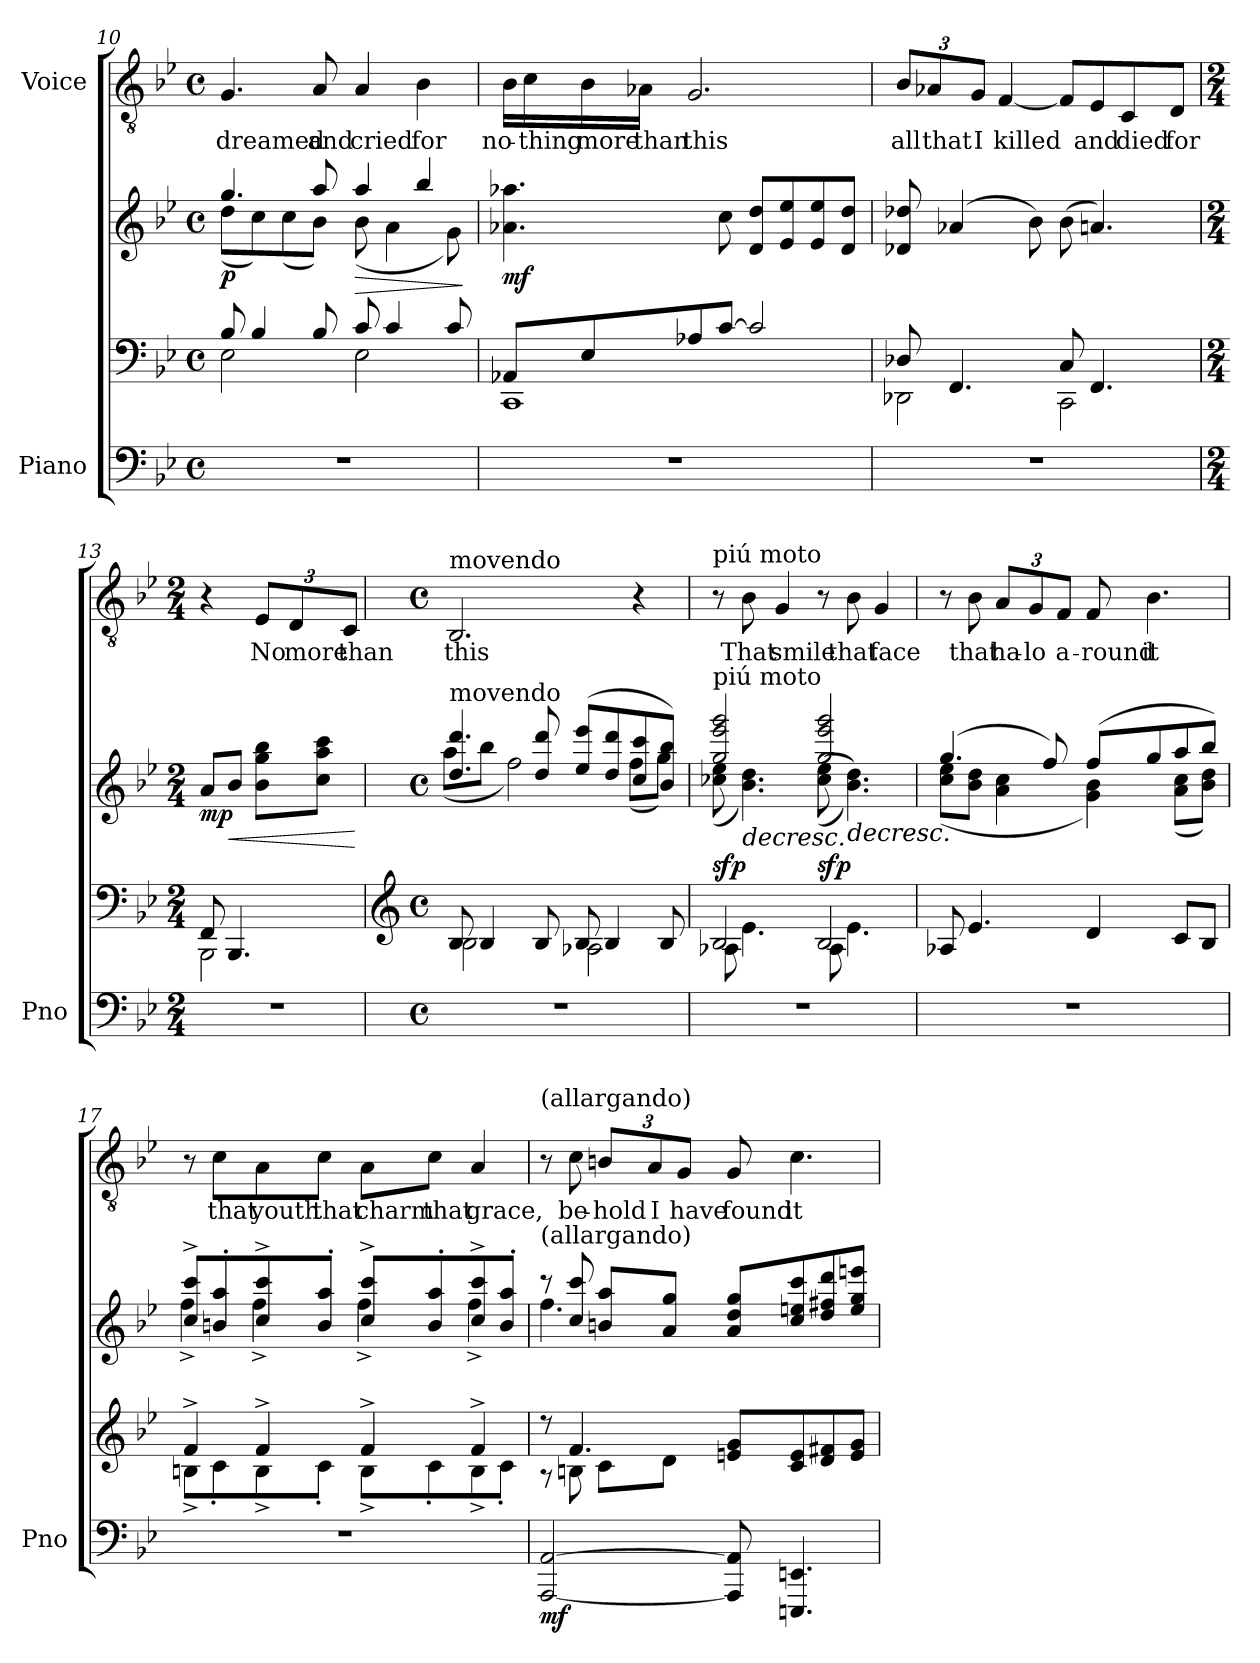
**kern	**kern	**kern	**dynam	**kern	**text
*part2	*part2	*part2	*part2	*part1	*part1
*staff4	*staff3	*staff2	*staff2/3/4	*staff1	*staff1
*I"Piano	*	*	*	*I"Voice	*
*I'Pno	*	*	*	*	*
*clefF4	*clefF4	*clefG2	*	*clefGv2	*
*k[b-e-]	*k[b-e-]	*k[b-e-]	*	*k[b-e-]	*
*M4/4	*M4/4	*M4/4	*	*M4/4	*
*met(c)	*met(c)	*met(c)	*	*met(c)	*
=10	=10	=10	=10	=10	=10
*	*^	*^	*	*	*
!	!	!	!	!	!LO:DY:b	!	!
1r	8B-/	2E-\	4.gg/	(8dd\L	p	4.G/	dreamed
.	4B-/	.	.	8cc\)	.	.	.
.	.	.	.	(8cc\	.	.	.
.	8B-/	.	8aa/	8b-\J)	.	8A/	and
!	!	!	!	!	!LO:HP:b	!	!
.	8c/	2E-\	4aa/	(8b-\	>	4A/	cried
.	4c/	.	.	4a\	.	.	.
.	.	.	4bb-/	.	.	4B-\	for
.	8c/	.	.	8g\)	.	.	.
*	*v	*v	*	*	*	*	*
*	*	*v	*v	*	*	*
.	.	.	]	.	.
!!LO:LB:g=z
=11	=11	=11	=11	=11	=11
*	*^	*	*	*	*
!	!	!	!	!LO:DY:b	!	!
1r	8AA-X/L	1CC	4.a-X\ 4.aa-X\	mf	16B-\LL	no-
.	.	.	.	.	16c\	-thing
.	8E-/	.	.	.	16B-\	more
.	.	.	.	.	16A-X\JJ	than
.	8A-X/	.	.	.	2.G/	this
.	[8c/J	.	8cc\	.	.	.
.	2c/]	.	8d/ 8dd/L	.	.	.
.	.	.	8e-/ 8ee-/	.	.	.
.	.	.	8e-/ 8ee-/	.	.	.
.	.	.	8d/ 8dd/J	.	.	.
=12	=12	=12	=12	=12	=12	=12
*	*	*	*	*	*Xbrackettup	*
1r	8D-X/	2DD-X\	8d-X/ 8dd-X/	.	12B-/L	all
.	.	.	.	.	12A-X/	that
.	4.FF/	.	(4a-X/	.	.	.
.	.	.	.	.	12G/J	I
.	.	.	.	.	[4F/	killed
.	.	.	8b-\)	.	.	.
.	8C/	2CC\	(8b-\	.	8F/L]	.
.	4.FF/	.	4.an/)	.	8E-/	and
.	.	.	.	.	8C/	died
.	.	.	.	.	8D/J	for
=13	=13	=13	=13	=13	=13	=13
*M2/4	*M2/4	*	*M2/4	*	*M2/4	*
!	!	!	!	!LO:DY:b	!	!
2r	8FF/	2BBB-\	8a/L	mp	4r	.
!	!	!	!	!LO:HP:b	!	!
.	4.BBB-/	.	8b-/J	<	.	.
.	.	.	8b-\ 8gg\ 8bb-\L	.	12E-/L	No
.	.	.	.	.	12D/	more
.	.	.	8cc\ 8aa\ 8ccc\J	.	.	.
.	.	.	.	.	12C/J	than
*	*v	*v	*	*	*	*
.	.	.	[	.	.
!!LO:PB:g=z
=14	=14	=14	=14	=14	=14
*	*clefG2	*	*	*	*
*M4/4	*M4/4	*M4/4	*	*M4/4	*
*met(c)	*met(c)	*met(c)	*	*met(c)	*
*	*^	*^	*	*	*
!	!	!	!	!	!	!LO:TX:a:t=movendo	!
!	!	!	!LO:TX:a:t=movendo	!	!	!	!
1r	8B-/	2B-\	4.dd/ 4.ddd/	(8aa\L	.	2.BB-/	this
.	4B-/	.	.	8bb-\J	.	.	.
.	.	.	.	2ff\)	.	.	.
.	8B-/	.	8dd/ 8ddd/	.	.	.	.
.	8B-/	2A-X\	(8ee-/ 8eee-/L	.	.	.	.
.	4B-/	.	8dd/ 8ddd/	.	.	.	.
.	.	.	8cc/ 8ccc/	(8ff\L	.	4r	.
.	8B-/	.	8b-/ 8bb-/J)	8gg\J)	.	.	.
=15	=15	=15	=15	=15	=15	=15	=15
!	!	!	!	!	!	!LO:TX:a:t=piú moto	!
!	!	!	!LO:TX:a:t=piú moto	!	!	!	!
!	!	!	!	!	!LO:DY:a=2	!	!
1r	2B-/	8A-X\	2gg/ 2eee-/ 2ggg/	(8cc-X\ 8ee-\	sfp	8r	.
!	!	!	!	!	!LO:HP:b	!	!
.	.	4.e-\	.	4.b-\ 4.dd\)	>	8B-\	That
.	.	.	.	.	.	4G/	smile
!	!	!	!	!	!LO:DY:a=2	!	!
.	2B-/	8A-\	2gg/ 2eee-/ 2ggg/	((8cc-\ 8ee-\	sfp	8r	.
!	!	!	!	!	!LO:HP:n=1:b	!	!
.	.	4.e-\	.	4.b-\ 4.dd\))	] >	8B-\	that
.	.	.	.	.	.	4G/	face
*	*v	*v	*	*	*	*	*
=16	=16	=16	=16	=16	=16	=16
1r	8A-X/	(4.gg/	(8cc\ 8ee-\L	.	8r	.
.	4.e-/	.	8b-\ 8dd\J	.	8B-\	that
.	.	.	4a\ 4cc\	.	12A/L	ha-
.	.	.	.	.	12G/	-lo
.	.	8ff/)	.	.	.	.
.	.	.	.	.	12F/J	a-
.	4d/	(8ff/L	4g\ 4b-\)	.	8F/	-round
.	.	8gg/	.	.	4.B-\	it
.	8c/L	8aa/	(8a\ 8cc\L	.	.	.
.	8B-/J	8bb-/J)	8b-\ 8dd\J)	.	.	.
!!LO:LB:g=z
=17	=17	=17	=17	=17	=17	=17
*	*^	*	*	*	*	*
1r	4f^/	8Bn^\L	8cc/^ 8ccc/^L	4ff^\	.	8r	.
.	.	8c'\	8bn/' 8aa/'	.	.	8c\L	that
.	4f^/	8B^\	8cc/^ 8ccc/^	4ff^\	.	8A\	youth
.	.	8c'\J	8b/' 8aa/'J	.	.	8c\J	that
.	4f^/	8B^\L	8cc/^ 8ccc/^L	4ff^\	.	8A\L	charm
.	.	8c'\	8b/' 8aa/'	.	.	8c\J	that
.	4f^/	8B^\	8cc/^ 8ccc/^	4ff^\	.	4A/	grace,
.	.	8c'\J	8b/' 8aa/'J	.	.	.	.
=18	=18	=18	=18	=18	=18	=18	=18
!	!	!	!	!	!	!LO:TX:a:t=(allargando)	!
!	!	!	!LO:TX:a:t=(allargando)	!	!	!	!
!	!	!	!	!	!LO:DY:b=3	!	!
[2AAA/ [2AA/	8r	8r	8r	4.ff\	mf	8r	.
.	4.f/	8Bn\	8cc/ 8ccc/	.	.	8c\	be-
.	.	8c\L	8bn/ 8aa/L	.	.	12Bn/L	-hold
.	.	.	.	.	.	12A/	I
.	.	8d\J	8a/ 8gg/J	2ryy	.	.	.
.	.	.	.	.	.	12G/J	have
8AAA/] 8AA/]	8en/ 8g/L	2ryy	8a/ 8dd/ 8gg/L	.	.	8G/	found
4.EEEn/ 4.EEn/	8c/ 8e/	.	8cc/ 8een/ 8ccc/	.	.	4.c\	it
.	8d/ 8f#X/	.	8dd/ 8ff#X/ 8ddd/	.	.	.	.
.	8e/ 8g/J	.	8ee/ 8gg/ 8eeen/J	8ryy	.	.	.
*	*v	*v	*	*	*	*	*
*	*	*v	*v	*	*	*
.	.	.	]	.	.
=	=	=	=	=	=
*-	*-	*-	*-	*-	*-
